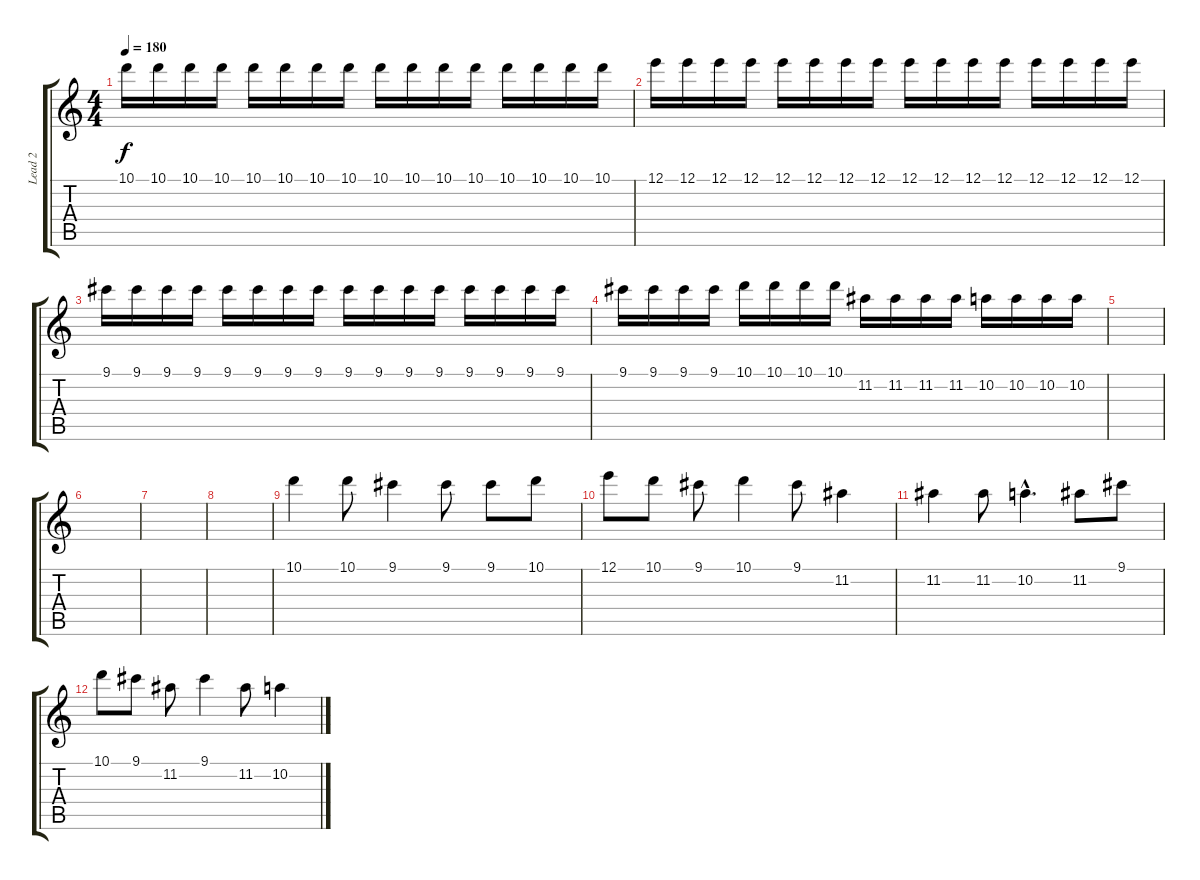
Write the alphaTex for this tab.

\track ("Lead 2" "Lead 2") {instrument distortionguitar}
\staff {score tabs}
\tuning (E4 B3 G3 D3 A2 E2) {hide}
\ts (4 4)
\tempo 180
\clef g2
\ks c
10.1.16{dy f volume 11 instrument overdrivenguitar} 10.1.16 10.1.16 10.1.16 10.1.16 10.1.16 10.1.16 10.1.16 10.1.16 10.1.16 10.1.16 10.1.16 10.1.16 10.1.16 10.1.16 10.1.16 |
12.1.16 12.1.16 12.1.16 12.1.16 12.1.16 12.1.16 12.1.16 12.1.16 12.1.16 12.1.16 12.1.16 12.1.16 12.1.16 12.1.16 12.1.16 12.1.16 |
9.1.16 9.1.16 9.1.16 9.1.16 9.1.16 9.1.16 9.1.16 9.1.16 9.1.16 9.1.16 9.1.16 9.1.16 9.1.16 9.1.16 9.1.16 9.1.16 |
9.1.16 9.1.16 9.1.16 9.1.16 10.1.16 10.1.16 10.1.16 10.1.16 11.2.16 11.2.16 11.2.16 11.2.16 10.2.16 10.2.16 10.2.16 10.2.16 |
|
|
|
|
10.1.4 10.1.8 9.1.4 9.1.8 9.1.8 10.1.8 |
12.1.8 10.1.8 9.1.8 10.1.4 9.1.8 11.2.4 |
11.2.4 11.2.8 10.2{hac}.4{d} 11.2.8 9.1.8 |
10.1.8 9.1.8 11.2.8 9.1.4 11.2.8 10.2.4
